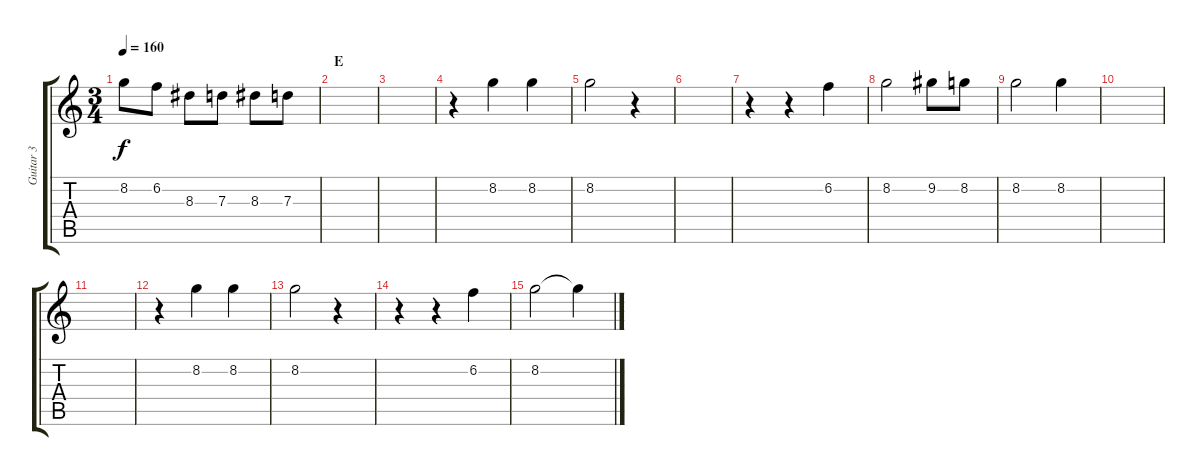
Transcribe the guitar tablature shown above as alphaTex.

\track ("Guitar 3" "Guitar 3") {instrument acousticguitarnylon}
\staff {score tabs}
\tuning (E4 B3 G3 D3 A2 E2) {hide}
\ts (3 4)
\tempo 160
\clef g2
\ks c
8.2.8{dy f} 6.2.8 8.3.8 7.3.8 8.3.8 7.3.8 |
\section ("" "E")
|
|
r.4 8.2.4 8.2.4 |
8.2.2 r.4 |
|
r.4 r.4 6.2.4 |
8.2.2 9.2.8 8.2.8 |
8.2.2 8.2.4 |
|
|
r.4 8.2.4 8.2.4 |
8.2.2 r.4 |
r.4 r.4 6.2.4 |
8.2.2 8.2{t}.4
